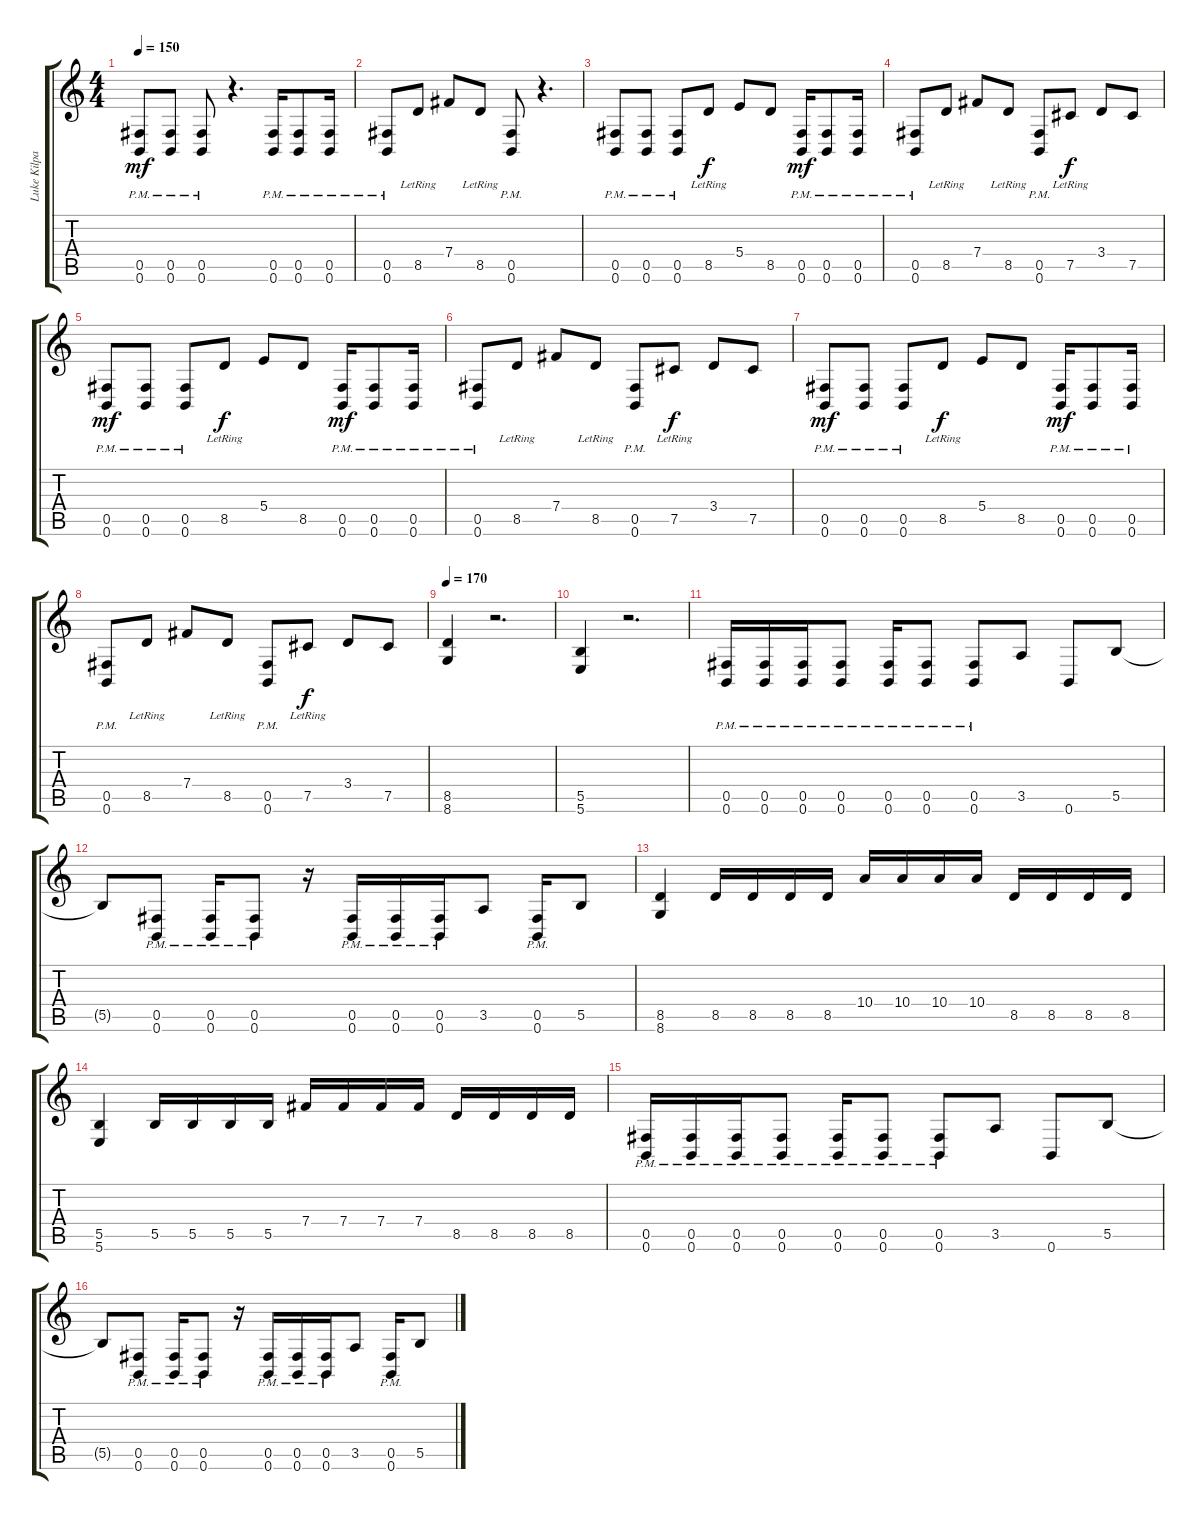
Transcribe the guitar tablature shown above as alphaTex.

\track ("Luke Kilpatrick" "Luke Kilpa") {instrument distortionguitar}
\staff {score tabs}
\tuning (Db4 Ab3 E3 B2 Gb2 B1) {hide}
\ts (4 4)
\tempo 150
\clef g2
\ks c
(0.5{pm} 0.6{pm}).8{dy mf} (0.5{pm} 0.6{pm}).8 (0.5{pm} 0.6{pm}).8 r.4{d} (0.5{pm} 0.6{pm}).16 (0.5{pm} 0.6{pm}).8 (0.5{pm} 0.6{pm}).16 |
(0.5{pm} 0.6{pm}).8 8.5{lr}.8 7.4.8 8.5{lr}.8 (0.5{pm} 0.6{pm}).8 r.4{d} |
(0.5{pm} 0.6{pm}).8 (0.5{pm} 0.6{pm}).8 (0.5{pm} 0.6{pm}).8 8.5{lr}.8{dy f} 5.4.8 8.5.8 (0.5{pm} 0.6{pm}).16{dy mf} (0.5{pm} 0.6{pm}).8 (0.5{pm} 0.6{pm}).16 |
(0.5{pm} 0.6{pm}).8 8.5{lr}.8 7.4.8 8.5{lr}.8 (0.5{pm} 0.6{pm}).8 7.5{lr}.8{dy f} 3.4.8 7.5.8 |
(0.5{pm} 0.6{pm}).8{dy mf} (0.5{pm} 0.6{pm}).8 (0.5{pm} 0.6{pm}).8 8.5{lr}.8{dy f} 5.4.8 8.5.8 (0.5{pm} 0.6{pm}).16{dy mf} (0.5{pm} 0.6{pm}).8 (0.5{pm} 0.6{pm}).16 |
(0.5{pm} 0.6{pm}).8 8.5{lr}.8 7.4.8 8.5{lr}.8 (0.5{pm} 0.6{pm}).8 7.5{lr}.8{dy f} 3.4.8 7.5.8 |
(0.5{pm} 0.6{pm}).8{dy mf} (0.5{pm} 0.6{pm}).8 (0.5{pm} 0.6{pm}).8 8.5{lr}.8{dy f} 5.4.8 8.5.8 (0.5{pm} 0.6{pm}).16{dy mf} (0.5{pm} 0.6{pm}).8 (0.5{pm} 0.6{pm}).16 |
(0.5{pm} 0.6{pm}).8 8.5{lr}.8 7.4.8 8.5{lr}.8 (0.5{pm} 0.6{pm}).8 7.5{lr}.8{dy f} 3.4.8 7.5.8 |
\tempo 170
(8.5 8.6).4 r.2{d} |
(5.5 5.6).4 r.2{d} |
(0.5{pm} 0.6{pm}).16 (0.5{pm} 0.6{pm}).16 (0.5{pm} 0.6{pm}).16 (0.5{pm} 0.6{pm}).8 (0.5{pm} 0.6{pm}).16 (0.5{pm} 0.6{pm}).8 (0.5{pm} 0.6{pm}).8 3.5.8 0.6.8 5.5.8 |
5.5{t}.8 (0.5{pm} 0.6{pm}).8 (0.5{pm} 0.6{pm}).16 (0.5{pm} 0.6{pm}).8 r.16 (0.5{pm} 0.6{pm}).16 (0.5{pm} 0.6{pm}).16 (0.5{pm} 0.6{pm}).16 3.5.8 (0.5{pm} 0.6{pm}).16 5.5.8 |
(8.5 8.6).4 8.5.16 8.5.16 8.5.16 8.5.16 10.4.16 10.4.16 10.4.16 10.4.16 8.5.16 8.5.16 8.5.16 8.5.16 |
(5.5 5.6).4 5.5.16 5.5.16 5.5.16 5.5.16 7.4.16 7.4.16 7.4.16 7.4.16 8.5.16 8.5.16 8.5.16 8.5.16 |
(0.5{pm} 0.6{pm}).16 (0.5{pm} 0.6{pm}).16 (0.5{pm} 0.6{pm}).16 (0.5{pm} 0.6{pm}).8 (0.5{pm} 0.6{pm}).16 (0.5{pm} 0.6{pm}).8 (0.5{pm} 0.6{pm}).8 3.5.8 0.6.8 5.5.8 |
5.5{t}.8 (0.5{pm} 0.6{pm}).8 (0.5{pm} 0.6{pm}).16 (0.5{pm} 0.6{pm}).8 r.16 (0.5{pm} 0.6{pm}).16 (0.5{pm} 0.6{pm}).16 (0.5{pm} 0.6{pm}).16 3.5.8 (0.5{pm} 0.6{pm}).16 5.5.8
